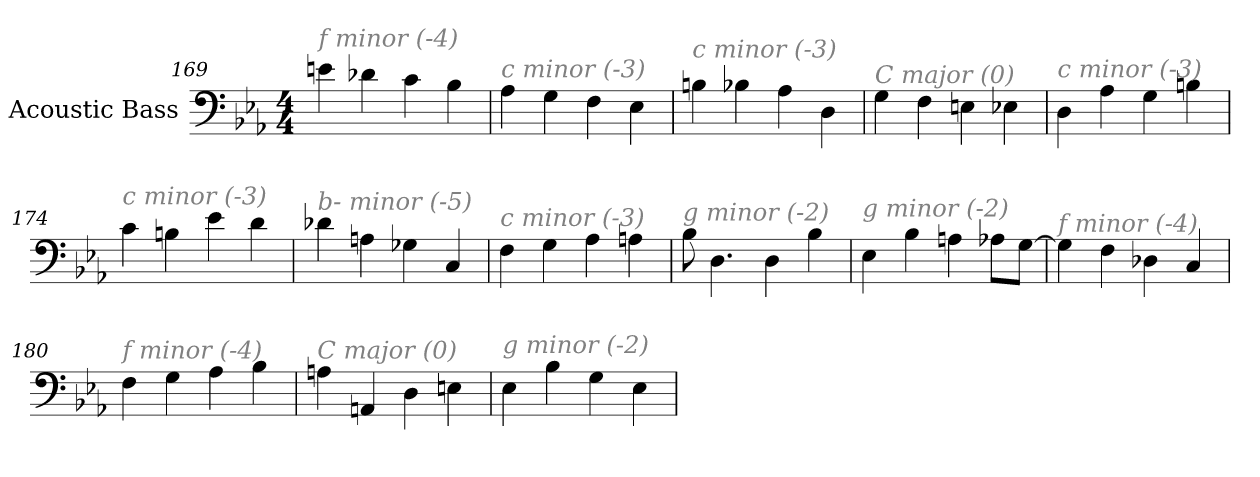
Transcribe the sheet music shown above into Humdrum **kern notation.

**kern
*part1
*staff1
*I"Acoustic Bass
*clefF4
*ITrd7c12
*k[b-e-a-]
*E-:
*M4/4
=169
!LO:TX:i:color=#808080:t=f minor (-4)
4En
4D-X
4C
4BB-
=170
!LO:TX:i:color=#808080:t=c minor (-3)
4AA-
4GG
4FF
4EE-
=171
!LO:TX:i:color=#808080:t=c minor (-3)
4BBn
4BB-X
4AA-
4DD
=172
!LO:TX:i:color=#808080:t=C major (0)
4GG
4FF
4EEn
4EE-X
=173
!LO:TX:i:color=#808080:t=c minor (-3)
4DD
4AA-
4GG
4BBn
=174
!LO:TX:i:color=#808080:t=c minor (-3)
4C
4BBn
4E-
4D
=175
!LO:TX:i:color=#808080:t=b- minor (-5)
4D-X
4AAn
4GG-X
4CC
=176
!LO:TX:i:color=#808080:t=c minor (-3)
4FF
4GG
4AA-
4AAn
=177
!LO:TX:i:color=#808080:t=g minor (-2)
8BB-
4.DD
4DD
4BB-
=178
!LO:TX:i:color=#808080:t=g minor (-2)
4EE-
4BB-
4AAn
8AA-XL
[8GGJ
=179
!LO:TX:i:color=#808080:t=f minor (-4)
4GG]
4FF
4DD-X
4CC
=180
!LO:TX:i:color=#808080:t=f minor (-4)
4FF
4GG
4AA-
4BB-
=181
!LO:TX:i:color=#808080:t=C major (0)
4AAn
4AAAn
4DD
4EEn
=182
!LO:TX:i:color=#808080:t=g minor (-2)
4EE-
4BB-
4GG
4EE-
=
*-
